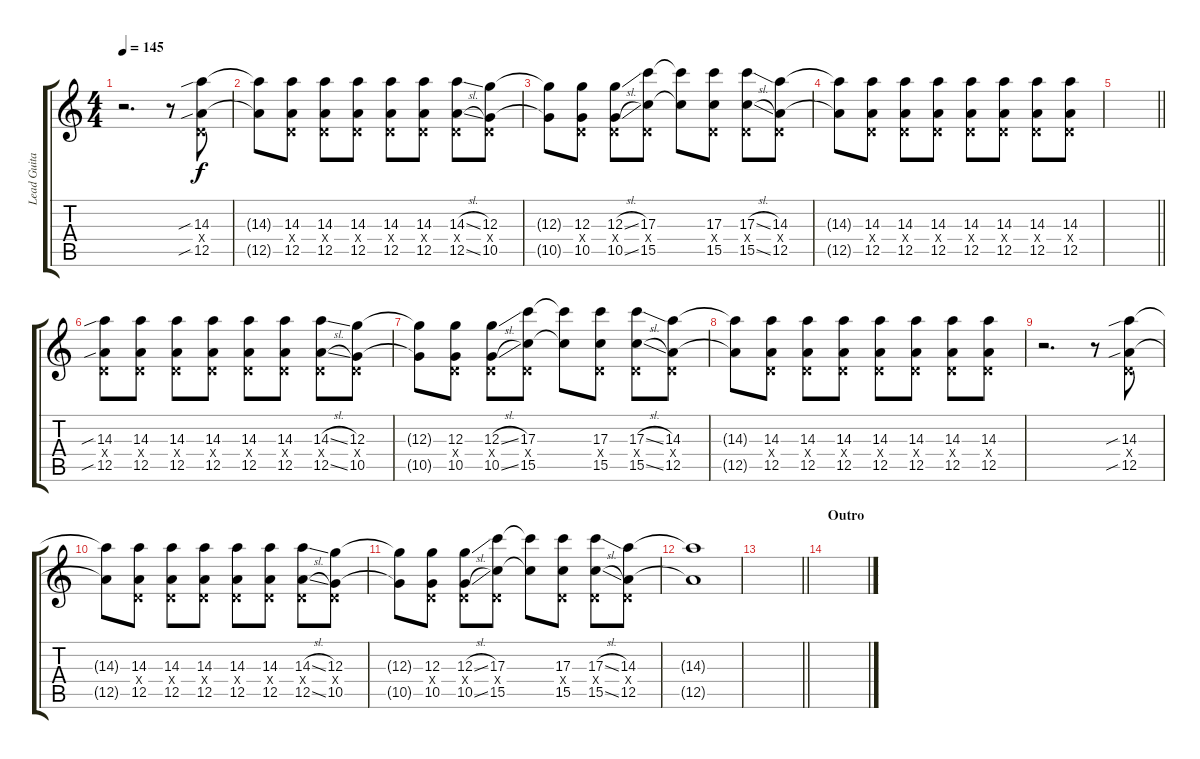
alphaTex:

\track ("Lead Guitar 2" "Lead Guita") {instrument distortionguitar}
\staff {score tabs}
\tuning (E4 B3 G3 D3 A2 D2) {hide}
\ts (4 4)
\tempo 145
\clef g2
\ks c
r.2{d dy f} r.8 (14.3{sib} 0.4{x} 12.5{sib}).8 |
(14.3{t} 12.5{t}).8 (14.3 0.4{x} 12.5).8 (14.3 0.4{x} 12.5).8 (14.3 0.4{x} 12.5).8 (14.3 0.4{x} 12.5).8 (14.3 0.4{x} 12.5).8 (14.3{sl} 0.4{x} 12.5{sl}).8 (12.3 0.4{x} 10.5).8 |
(12.3{t} 10.5{t}).8 (12.3 0.4{x} 10.5).8 (12.3{sl} 0.4{x} 10.5{sl}).8 (17.3 0.4{x} 15.5).8 (17.3{t} 15.5{t}).8 (17.3 0.4{x} 15.5).8 (17.3{sl} 0.4{x} 15.5{sl}).8 (14.3 0.4{x} 12.5).8 |
(14.3{t} 12.5{t}).8 (14.3 0.4{x} 12.5).8 (14.3 0.4{x} 12.5).8 (14.3 0.4{x} 12.5).8 (14.3 0.4{x} 12.5).8 (14.3 0.4{x} 12.5).8 (14.3 0.4{x} 12.5).8 (14.3 0.4{x} 12.5).8 |
\barLineRight lightlight
|
(14.3{sib} 0.4{x} 12.5{sib}).8 (14.3 0.4{x} 12.5).8 (14.3 0.4{x} 12.5).8 (14.3 0.4{x} 12.5).8 (14.3 0.4{x} 12.5).8 (14.3 0.4{x} 12.5).8 (14.3{sl} 0.4{x} 12.5{sl}).8 (12.3 0.4{x} 10.5).8 |
(12.3{t} 10.5{t}).8 (12.3 0.4{x} 10.5).8 (12.3{sl} 0.4{x} 10.5{sl}).8 (17.3 0.4{x} 15.5).8 (17.3{t} 15.5{t}).8 (17.3 0.4{x} 15.5).8 (17.3{sl} 0.4{x} 15.5{sl}).8 (14.3 0.4{x} 12.5).8 |
(14.3{t} 12.5{t}).8 (14.3 0.4{x} 12.5).8 (14.3 0.4{x} 12.5).8 (14.3 0.4{x} 12.5).8 (14.3 0.4{x} 12.5).8 (14.3 0.4{x} 12.5).8 (14.3 0.4{x} 12.5).8 (14.3 0.4{x} 12.5).8 |
r.2{d} r.8 (14.3{sib} 0.4{x} 12.5{sib}).8 |
(14.3{t} 12.5{t}).8 (14.3 0.4{x} 12.5).8 (14.3 0.4{x} 12.5).8 (14.3 0.4{x} 12.5).8 (14.3 0.4{x} 12.5).8 (14.3 0.4{x} 12.5).8 (14.3{sl} 0.4{x} 12.5{sl}).8 (12.3 0.4{x} 10.5).8 |
(12.3{t} 10.5{t}).8 (12.3 0.4{x} 10.5).8 (12.3{sl} 0.4{x} 10.5{sl}).8 (17.3 0.4{x} 15.5).8 (17.3{t} 15.5{t}).8 (17.3 0.4{x} 15.5).8 (17.3{sl} 0.4{x} 15.5{sl}).8 (14.3 0.4{x} 12.5).8 |
(14.3{t} 12.5{t}).1 |
\barLineRight lightlight
|
\section ("" "Outro")
